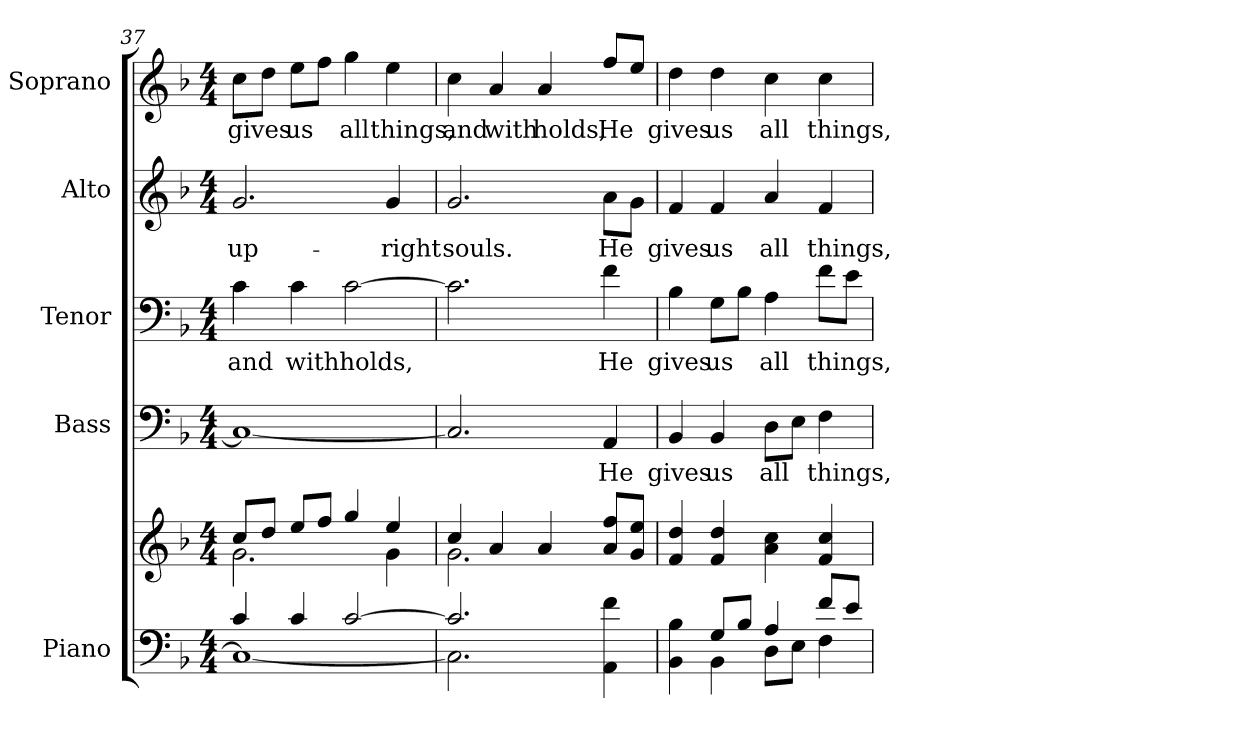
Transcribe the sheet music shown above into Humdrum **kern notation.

**kern	**kern	**kern	**text	**kern	**text	**kern	**text	**kern	**text
*part5	*part5	*part4	*part4	*part3	*part3	*part2	*part2	*part1	*part1
*staff6	*staff5	*staff4	*staff4	*staff3	*staff3	*staff2	*staff2	*staff1	*staff1
*I"Piano	*	*I"Bass	*	*I"Tenor	*	*I"Alto	*	*I"Soprano	*
*I'Pno.	*	*I'B.	*	*I'T.	*	*I'A.	*	*I'S.	*
*clefF4	*clefG2	*clefF4	*	*clefF4	*	*clefG2	*	*clefG2	*
*k[b-]	*k[b-]	*k[b-]	*	*k[b-]	*	*k[b-]	*	*k[b-]	*
*F:	*F:	*F:	*	*F:	*	*F:	*	*F:	*
*M4/4	*M4/4	*M4/4	*	*M4/4	*	*M4/4	*	*M4/4	*
=37	=37	=37	=37	=37	=37	=37	=37	=37	=37
*^	*^	*	*	*	*	*	*	*	*
!	!	!	!	!	!	!	!LO:LY:b:color=#000000	!	!	!	!
!	!	!	!	!	!	!	!	!	!LO:LY:b:color=#000000	!	!
!	!	!	!	!	!	!	!	!	!	!	!LO:LY:b:color=#000000
4ci/	1Ci_<	8cci/L	2.gi\	1Ci_<	.	4ci\	and	2.gi/	up-	8cci\L	gives
.	.	8ddi/J	.	.	.	.	.	.	.	8ddi\J	.
!	!	!	!	!	!	!	!LO:LY:b:color=#000000	!	!	!	!
!	!	!	!	!	!	!	!	!	!	!	!LO:LY:b:color=#000000
4ci/	.	8eei/L	.	.	.	4ci\	with	.	.	8eei\L	us
.	.	8ffi/J	.	.	.	.	.	.	.	8ffi\J	.
!	!	!	!	!	!	!	!LO:LY:b:color=#000000	!	!	!	!
!	!	!	!	!	!	!	!	!	!	!	!LO:LY:b:color=#000000
[>2ci/	.	4ggi/	.	.	.	[>2ci\	holds,	.	.	4ggi\	all
!	!	!	!	!	!	!	!	!	!LO:LY:b:color=#000000	!	!
!	!	!	!	!	!	!	!	!	!	!	!LO:LY:b:color=#000000
.	.	4eei/	4gi\	.	.	.	.	4gi/	-right	4eei\	things,
!!LO:LB:g=z
=38	=38	=38	=38	=38	=38	=38	=38	=38	=38	=38	=38
!	!	!	!	!	!	!	!	!	!LO:LY:b:color=#000000	!	!
!	!	!	!	!	!	!	!	!	!	!	!LO:LY:b:color=#000000
2.ci/]	2.Ci\]	4cci/	2.gi\	2.Ci/]	.	2.ci\]	.	2.gi/	souls.	4cci\	and
!	!	!	!	!	!	!	!	!	!	!	!LO:LY:b:color=#000000
.	.	4ai/	.	.	.	.	.	.	.	4ai/	with
!	!	!	!	!	!	!	!	!	!	!	!LO:LY:b:color=#000000
.	.	4ai/	.	.	.	.	.	.	.	4ai/	holds,
!	!	!	!	!	!LO:LY:b:color=#000000	!	!	!	!	!	!
!	!	!	!	!	!	!	!LO:LY:b:color=#000000	!	!	!	!
!	!	!	!	!	!	!	!	!	!LO:LY:b:color=#000000	!	!
!	!	!	!	!	!	!	!	!	!	!	!LO:LY:b:color=#000000
4AAi\ 4fi	4ryy	8ai/ 8ffiL	4ryy	4AAi/	He	4fi\	He	8ai\L	He	8ffi/L	He
.	.	8gi/ 8eeiJ	.	.	.	.	.	8gi\J	.	8eei/J	.
*	*	*v	*v	*	*	*	*	*	*	*	*
=39	=39	=39	=39	=39	=39	=39	=39	=39	=39	=39
!	!	!	!	!LO:LY:b:color=#000000	!	!	!	!	!	!
!	!	!	!	!	!	!LO:LY:b:color=#000000	!	!	!	!
!	!	!	!	!	!	!	!	!LO:LY:b:color=#000000	!	!
!	!	!	!	!	!	!	!	!	!	!LO:LY:b:color=#000000
4BB-i\ 4B-i	4ryy	4fi/ 4ddi	4BB-i/	gives	4B-i\	gives	4fi/	gives	4ddi\	gives
!	!	!	!	!LO:LY:b:color=#000000	!	!	!	!	!	!
!	!	!	!	!	!	!LO:LY:b:color=#000000	!	!	!	!
!	!	!	!	!	!	!	!	!LO:LY:b:color=#000000	!	!
!	!	!	!	!	!	!	!	!	!	!LO:LY:b:color=#000000
8Gi/L	4BB-i\	4fi/ 4ddi	4BB-i/	us	8Gi\L	us	4fi/	us	4ddi\	us
8B-i/J	.	.	.	.	8B-i\J	.	.	.	.	.
!	!	!	!	!LO:LY:b:color=#000000	!	!	!	!	!	!
!	!	!	!	!	!	!LO:LY:b:color=#000000	!	!	!	!
!	!	!	!	!	!	!	!	!LO:LY:b:color=#000000	!	!
!	!	!	!	!	!	!	!	!	!	!LO:LY:b:color=#000000
4Ai/	8Di\L	4ai\ 4cci	8Di\L	all	4Ai\	all	4ai/	all	4cci\	all
.	8Ei\J	.	8Ei\J	.	.	.	.	.	.	.
!	!	!	!	!LO:LY:b:color=#000000	!	!	!	!	!	!
!	!	!	!	!	!	!LO:LY:b:color=#000000	!	!	!	!
!	!	!	!	!	!	!	!	!LO:LY:b:color=#000000	!	!
!	!	!	!	!	!	!	!	!	!	!LO:LY:b:color=#000000
8fi/L	4Fi\	4fi/ 4cci	4Fi\	things,	8fi\L	things,	4fi/	things,	4cci\	things,
8ei/J	.	.	.	.	8ei\J	.	.	.	.	.
*v	*v	*	*	*	*	*	*	*	*	*
=	=	=	=	=	=	=	=	=	=
*-	*-	*-	*-	*-	*-	*-	*-	*-	*-
